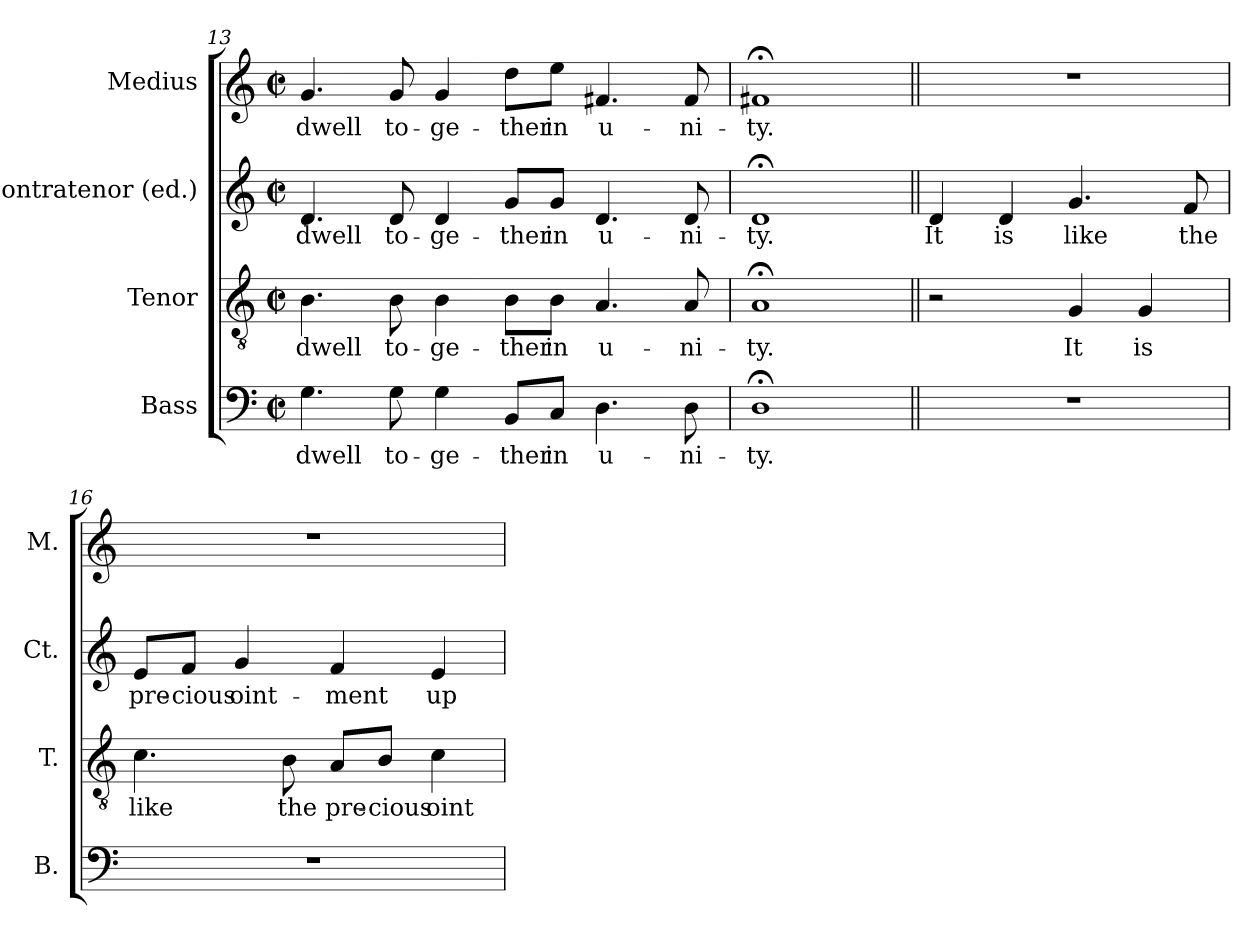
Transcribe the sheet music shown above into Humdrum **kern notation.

**kern	**text	**kern	**text	**kern	**text	**kern	**text
*part4	*part4	*part3	*part3	*part2	*part2	*part1	*part1
*staff4	*staff4	*staff3	*staff3	*staff2	*staff2	*staff1	*staff1
*I"Bass	*	*I"Tenor	*	*I"Contratenor (ed.)	*	*I"Medius	*
*I'B.	*	*I'T.	*	*I'Ct.	*	*I'M.	*
*clefF4	*	*clefGv2	*	*clefG2	*	*clefG2	*
*	*	*ITrd7c12	*	*	*	*	*
*k[]	*	*k[]	*	*k[]	*	*k[]	*
*C:	*	*C:	*	*C:	*	*C:	*
*M2/2	*	*M2/2	*	*M2/2	*	*M2/2	*
*met(c|)	*	*met(c|)	*	*met(c|)	*	*met(c|)	*
=13	=13	=13	=13	=13	=13	=13	=13
!	!LO:LY:b:color=#000000	!	!	!	!	!	!
!	!	!	!LO:LY:b:color=#000000	!	!	!	!
!	!	!	!	!	!LO:LY:b:color=#000000	!	!
!	!	!	!	!	!	!	!LO:LY:b:color=#000000
4.Gi\	dwell	4.BBi\	dwell	4.di/	dwell	4.gi/	dwell
!	!LO:LY:b:color=#000000	!	!	!	!	!	!
!	!	!	!LO:LY:b:color=#000000	!	!	!	!
!	!	!	!	!	!LO:LY:b:color=#000000	!	!
!	!	!	!	!	!	!	!LO:LY:b:color=#000000
8Gi\	to-	8BBi\	to-	8di/	to-	8gi/	to-
!	!LO:LY:b:color=#000000	!	!	!	!	!	!
!	!	!	!LO:LY:b:color=#000000	!	!	!	!
!	!	!	!	!	!LO:LY:b:color=#000000	!	!
!	!	!	!	!	!	!	!LO:LY:b:color=#000000
4Gi\	-ge-	4BBi\	-ge-	4di/	-ge-	4gi/	-ge-
!	!LO:LY:b:color=#000000	!	!	!	!	!	!
!	!	!	!LO:LY:b:color=#000000	!	!	!	!
!	!	!	!	!	!LO:LY:b:color=#000000	!	!
!	!	!	!	!	!	!	!LO:LY:b:color=#000000
8BBi/L	-ther	8BBi\L	-ther	8gi/L	-ther	8ddi\L	-ther
!	!LO:LY:b:color=#000000	!	!	!	!	!	!
!	!	!	!LO:LY:b:color=#000000	!	!	!	!
!	!	!	!	!	!LO:LY:b:color=#000000	!	!
!	!	!	!	!	!	!	!LO:LY:b:color=#000000
8Ci/J	in	8BBi\J	in	8gi/J	in	8eei\J	in
!	!LO:LY:b:color=#000000	!	!	!	!	!	!
!	!	!	!LO:LY:b:color=#000000	!	!	!	!
!	!	!	!	!	!LO:LY:b:color=#000000	!	!
!	!	!	!	!	!	!	!LO:LY:b:color=#000000
4.Di\	u-	4.AAi/	u-	4.di/	u-	4.f#Xi/	u-
!	!LO:LY:b:color=#000000	!	!	!	!	!	!
!	!	!	!LO:LY:b:color=#000000	!	!	!	!
!	!	!	!	!	!LO:LY:b:color=#000000	!	!
!	!	!	!	!	!	!	!LO:LY:b:color=#000000
8Di\	-ni-	8AAi/	-ni-	8di/	-ni-	8f#i/	-ni-
=14	=14	=14	=14	=14	=14	=14	=14
!	!LO:LY:b:color=#000000	!	!	!	!	!	!
!	!	!	!LO:LY:b:color=#000000	!	!	!	!
!	!	!	!	!	!LO:LY:b:color=#000000	!	!
!	!	!	!	!	!	!	!LO:LY:b:color=#000000
1D;i	-ty.	1AA;i	-ty.	1d;i	-ty.	1f#X;i	-ty.
!!LO:PB:g=z
=15||	=15||	=15||	=15||	=15||	=15||	=15||	=15||
!	!	!	!	!	!LO:LY:b:color=#000000	!	!
1r	.	2r	.	4di/	It	1r	.
!	!	!	!	!	!LO:LY:b:color=#000000	!	!
.	.	.	.	4di/	is	.	.
!	!	!	!LO:LY:b:color=#000000	!	!	!	!
!	!	!	!	!	!LO:LY:b:color=#000000	!	!
.	.	4GGi/	It	4.gi/	like	.	.
!	!	!	!LO:LY:b:color=#000000	!	!	!	!
.	.	4GGi/	is	.	.	.	.
!	!	!	!	!	!LO:LY:b:color=#000000	!	!
.	.	.	.	8fi/	the	.	.
=16	=16	=16	=16	=16	=16	=16	=16
!	!	!	!LO:LY:b:color=#000000	!	!	!	!
!	!	!	!	!	!LO:LY:b:color=#000000	!	!
1r	.	4.Ci\	like	8ei/L	pre-	1r	.
!	!	!	!	!	!LO:LY:b:color=#000000	!	!
.	.	.	.	8fi/J	-cious	.	.
!	!	!	!	!	!LO:LY:b:color=#000000	!	!
.	.	.	.	4gi/	oint-	.	.
!	!	!	!LO:LY:b:color=#000000	!	!	!	!
.	.	8BBi\	the	.	.	.	.
!	!	!	!LO:LY:b:color=#000000	!	!	!	!
!	!	!	!	!	!LO:LY:b:color=#000000	!	!
.	.	8AAi/L	pre-	4fi/	-ment	.	.
!	!	!	!LO:LY:b:color=#000000	!	!	!	!
.	.	8BBi/J	-cious	.	.	.	.
!	!	!	!LO:LY:b:color=#000000	!	!	!	!
!	!	!	!	!	!LO:LY:b:color=#000000	!	!
.	.	4Ci\	oint-	4ei/	up-	.	.
=	=	=	=	=	=	=	=
*-	*-	*-	*-	*-	*-	*-	*-
